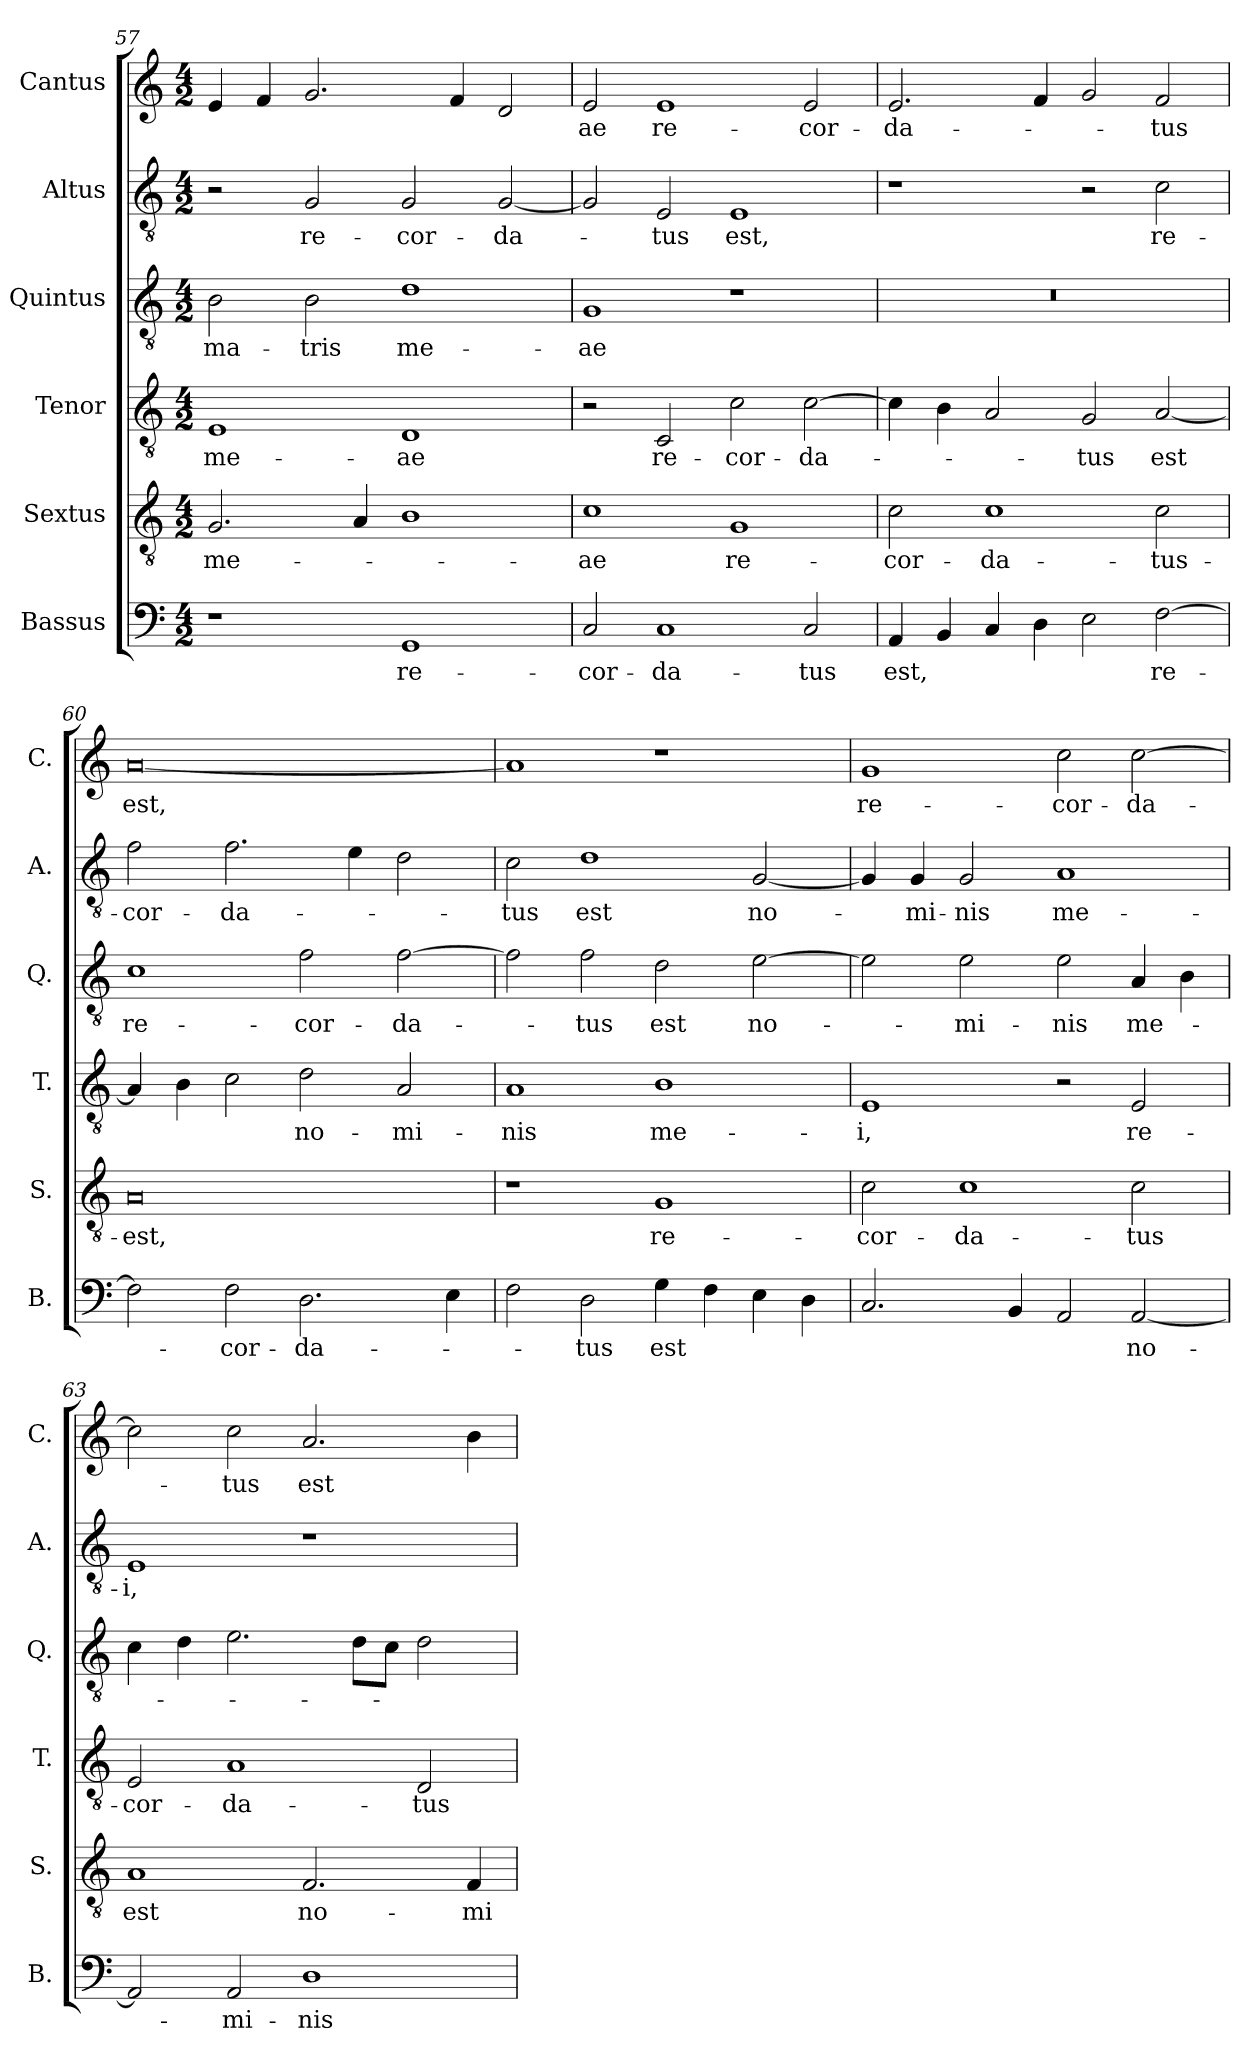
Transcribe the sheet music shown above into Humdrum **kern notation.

**kern	**text	**kern	**text	**kern	**text	**kern	**text	**kern	**text	**kern	**text
*part6	*part6	*part5	*part5	*part4	*part4	*part3	*part3	*part2	*part2	*part1	*part1
*staff6	*staff6	*staff5	*staff5	*staff4	*staff4	*staff3	*staff3	*staff2	*staff2	*staff1	*staff1
*I"Bassus	*	*I"Sextus	*	*I"Tenor	*	*I"Quintus	*	*I"Altus	*	*I"Cantus	*
*I'B.	*	*I'S.	*	*I'T.	*	*I'Q.	*	*I'A.	*	*I'C.	*
*clefF4	*	*clefGv2	*	*clefGv2	*	*clefGv2	*	*clefGv2	*	*clefG2	*
*k[]	*	*k[]	*	*k[]	*	*k[]	*	*k[]	*	*k[]	*
*M4/2	*	*M4/2	*	*M4/2	*	*M4/2	*	*M4/2	*	*M4/2	*
=57	=57	=57	=57	=57	=57	=57	=57	=57	=57	=57	=57
1r	.	2.G/	me-	1E	me-	2B\	ma-	2r	.	4e/	.
.	.	.	.	.	.	.	.	.	.	4f/	.
.	.	.	.	.	.	2B\	-tris	2G/	re-	2.g/	.
.	.	4A/	.	.	.	.	.	.	.	.	.
1GG	re-	1B	.	1D	-ae	1d	me-	2G/	-cor-	.	.
.	.	.	.	.	.	.	.	.	.	4f/	.
.	.	.	.	.	.	.	.	[2G/	-da-	2d/	.
=58	=58	=58	=58	=58	=58	=58	=58	=58	=58	=58	=58
2C/	-cor-	1c	-ae	2r	.	1G	-ae	2G/]	.	2e/	-ae
1C	-da-	.	.	2C/	re-	.	.	2E/	-tus	1e	re-
.	.	1G	re-	2c\	-cor-	1r	.	1E	est,	.	.
2C/	-tus	.	.	[2c\	-da-	.	.	.	.	2e/	-cor-
=59	=59	=59	=59	=59	=59	=59	=59	=59	=59	=59	=59
4AA/	est,	2c\	-cor-	4c\]	.	0r	.	1r	.	2.e/	-da-
4BB/	.	.	.	4B\	.	.	.	.	.	.	.
4C/	.	1c	-da-	2A/	.	.	.	.	.	.	.
4D\	.	.	.	.	.	.	.	.	.	4f/	.
2E\	.	.	.	2G/	-tus	.	.	2r	.	2g/	.
[2F\	re-	2c\	-tus-	[2A/	est	.	.	2c\	re-	2f/	-tus
=60	=60	=60	=60	=60	=60	=60	=60	=60	=60	=60	=60
2F\]	.	0A	-est,	4A/]	.	1c	re-	2f\	-cor-	[0a	est,
.	.	.	.	4B\	.	.	.	.	.	.	.
2F\	-cor-	.	.	2c\	.	.	.	2.f\	-da-	.	.
2.D\	-da-	.	.	2d\	no-	2f\	-cor-	.	.	.	.
.	.	.	.	.	.	.	.	4e\	.	.	.
.	.	.	.	2A/	-mi-	[2f\	-da-	2d\	.	.	.
4E\	.	.	.	.	.	.	.	.	.	.	.
!!LO:LB:g=z
=61	=61	=61	=61	=61	=61	=61	=61	=61	=61	=61	=61
2F\	.	1r	.	1A	-nis	2f\]	.	2c\	-tus	1a]	.
2D\	-tus	.	.	.	.	2f\	-tus	1d	est	.	.
4G\	est	1G	re-	1B	me-	2d\	est	.	.	1r	.
4F\	.	.	.	.	.	.	.	.	.	.	.
4E\	.	.	.	.	.	[2e\	no-	[2G/	no-	.	.
4D\	.	.	.	.	.	.	.	.	.	.	.
=62	=62	=62	=62	=62	=62	=62	=62	=62	=62	=62	=62
2.C/	.	2c\	-cor-	1E	-i,	2e\]	.	4G/]	.	1g	re-
.	.	.	.	.	.	.	.	4G/	-mi-	.	.
.	.	1c	-da-	.	.	2e\	-mi-	2G/	-nis	.	.
4BB/	.	.	.	.	.	.	.	.	.	.	.
2AA/	.	.	.	2r	.	2e\	-nis	1A	me-	2cc\	-cor-
[2AA/	no-	2c\	-tus	2E/	re-	4A/	me-	.	.	[2cc\	-da-
.	.	.	.	.	.	4B\	.	.	.	.	.
=63	=63	=63	=63	=63	=63	=63	=63	=63	=63	=63	=63
2AA/]	.	1A	est	2E/	-cor-	4c\	.	1E	-i,	2cc\]	.
.	.	.	.	.	.	4d\	.	.	.	.	.
2AA/	-mi-	.	.	1A	-da-	2.e\	.	.	.	2cc\	-tus
1D	-nis	2.F/	no-	.	.	.	.	1r	.	2.a/	est
.	.	.	.	.	.	8d\L	.	.	.	.	.
.	.	.	.	.	.	8c\J	.	.	.	.	.
.	.	.	.	2D/	-tus	2d\	.	.	.	.	.
.	.	4F/	-mi-	.	.	.	.	.	.	4b\	.
=	=	=	=	=	=	=	=	=	=	=	=
*-	*-	*-	*-	*-	*-	*-	*-	*-	*-	*-	*-
